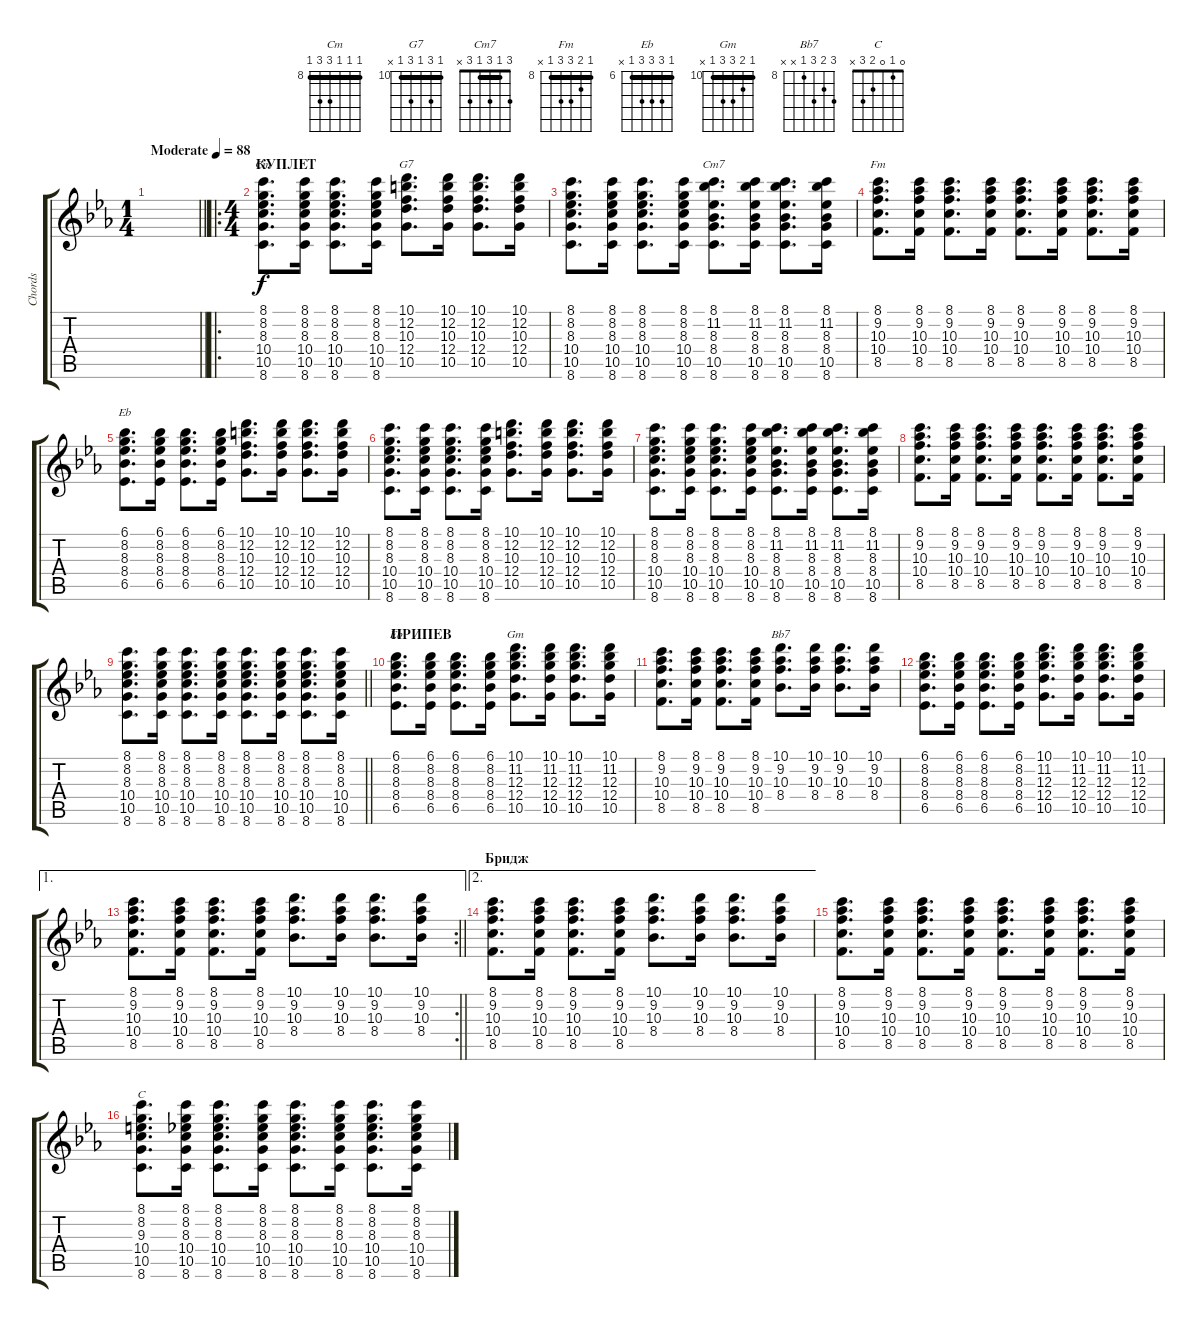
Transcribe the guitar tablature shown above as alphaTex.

\track ("Chords" "Chords") {instrument acousticguitarsteel}
\staff {score tabs}
\tuning (E4 B3 G3 D3 A2 E2) {hide}
\chord ("Cm" 8 8 8 10 10 8) {firstfret 8 barre 8}
\chord ("G7" 10 12 10 12 10 x) {firstfret 10 barre 10}
\chord ("Cm7" 3 1 3 1 3 x) {barre 1}
\chord ("Fm" 8 9 10 10 8 x) {firstfret 8 barre 8}
\chord ("Eb" 3 4 3 1 x x) {barre 3}
\chord ("Eb" 6 8 8 8 6 x) {firstfret 6 barre 6}
\chord ("Gm" 10 11 12 12 10 x) {firstfret 10 barre 10}
\chord ("Bb7" 10 9 10 8 x x) {firstfret 8}
\chord ("C" 0 1 0 2 3 x)
\ts (1 4)
\tempo (88 "Moderate")
\clef g2
\barLineRight lightlight
\ks cminor
|
\ro
\ts (4 4)
\section ("" "КУПЛЕТ")
(8.1 8.2 8.3 10.4 10.5 8.6).8{d ch "Cm"} (8.1 8.2 8.3 10.4 10.5 8.6).16 (8.1 8.2 8.3 10.4 10.5 8.6).8{d} (8.1 8.2 8.3 10.4 10.5 8.6).16 (10.1 12.2 10.3 12.4 10.5).8{d ch "G7"} (10.1 12.2 10.3 12.4 10.5).16 (10.1 12.2 10.3 12.4 10.5).8{d} (10.1 12.2 10.3 12.4 10.5).16 |
(8.1 8.2 8.3 10.4 10.5 8.6).8{d} (8.1 8.2 8.3 10.4 10.5 8.6).16 (8.1 8.2 8.3 10.4 10.5 8.6).8{d} (8.1 8.2 8.3 10.4 10.5 8.6).16 (8.1 11.2 8.3 8.4 10.5 8.6).8{d ch "Cm7"} (8.1 11.2 8.3 8.4 10.5 8.6).16 (8.1 11.2 8.3 8.4 10.5 8.6).8{d} (8.1 11.2 8.3 8.4 10.5 8.6).16 |
(8.1 9.2 10.3 10.4 8.5).8{d ch "Fm"} (8.1 9.2 10.3 10.4 8.5).16 (8.1 9.2 10.3 10.4 8.5).8{d} (8.1 9.2 10.3 10.4 8.5).16 (8.1 9.2 10.3 10.4 8.5).8{d} (8.1 9.2 10.3 10.4 8.5).16 (8.1 9.2 10.3 10.4 8.5).8{d} (8.1 9.2 10.3 10.4 8.5).16 |
(6.1 8.2 8.3 8.4 6.5).8{d ch "Eb"} (6.1 8.2 8.3 8.4 6.5).16 (6.1 8.2 8.3 8.4 6.5).8{d} (6.1 8.2 8.3 8.4 6.5).16 (10.1 12.2 10.3 12.4 10.5).8{d} (10.1 12.2 10.3 12.4 10.5).16 (10.1 12.2 10.3 12.4 10.5).8{d} (10.1 12.2 10.3 12.4 10.5).16 |
(8.1 8.2 8.3 10.4 10.5 8.6).8{d} (8.1 8.2 8.3 10.4 10.5 8.6).16 (8.1 8.2 8.3 10.4 10.5 8.6).8{d} (8.1 8.2 8.3 10.4 10.5 8.6).16 (10.1 12.2 10.3 12.4 10.5).8{d} (10.1 12.2 10.3 12.4 10.5).16 (10.1 12.2 10.3 12.4 10.5).8{d} (10.1 12.2 10.3 12.4 10.5).16 |
(8.1 8.2 8.3 10.4 10.5 8.6).8{d} (8.1 8.2 8.3 10.4 10.5 8.6).16 (8.1 8.2 8.3 10.4 10.5 8.6).8{d} (8.1 8.2 8.3 10.4 10.5 8.6).16 (8.1 11.2 8.3 8.4 10.5 8.6).8{d} (8.1 11.2 8.3 8.4 10.5 8.6).16 (8.1 11.2 8.3 8.4 10.5 8.6).8{d} (8.1 11.2 8.3 8.4 10.5 8.6).16 |
(8.1 9.2 10.3 10.4 8.5).8{d} (8.1 9.2 10.3 10.4 8.5).16 (8.1 9.2 10.3 10.4 8.5).8{d} (8.1 9.2 10.3 10.4 8.5).16 (8.1 9.2 10.3 10.4 8.5).8{d} (8.1 9.2 10.3 10.4 8.5).16 (8.1 9.2 10.3 10.4 8.5).8{d} (8.1 9.2 10.3 10.4 8.5).16 |
\barLineRight lightlight
(8.1 8.2 8.3 10.4 10.5 8.6).8{d} (8.1 8.2 8.3 10.4 10.5 8.6).16 (8.1 8.2 8.3 10.4 10.5 8.6).8{d} (8.1 8.2 8.3 10.4 10.5 8.6).16 (8.1 8.2 8.3 10.4 10.5 8.6).8{d} (8.1 8.2 8.3 10.4 10.5 8.6).16 (8.1 8.2 8.3 10.4 10.5 8.6).8{d} (8.1 8.2 8.3 10.4 10.5 8.6).16 |
\section ("" "ПРИПЕВ")
(6.1 8.2 8.3 8.4 6.5).8{d ch "Eb"} (6.1 8.2 8.3 8.4 6.5).16 (6.1 8.2 8.3 8.4 6.5).8{d} (6.1 8.2 8.3 8.4 6.5).16 (10.1 11.2 12.3 12.4 10.5).8{d ch "Gm"} (10.1 11.2 12.3 12.4 10.5).16 (10.1 11.2 12.3 12.4 10.5).8{d} (10.1 11.2 12.3 12.4 10.5).16 |
(8.1 9.2 10.3 10.4 8.5).8{d} (8.1 9.2 10.3 10.4 8.5).16 (8.1 9.2 10.3 10.4 8.5).8{d} (8.1 9.2 10.3 10.4 8.5).16 (10.1 9.2 10.3 8.4).8{d ch "Bb7"} (10.1 9.2 10.3 8.4).16 (10.1 9.2 10.3 8.4).8{d} (10.1 9.2 10.3 8.4).16 |
(6.1 8.2 8.3 8.4 6.5).8{d} (6.1 8.2 8.3 8.4 6.5).16 (6.1 8.2 8.3 8.4 6.5).8{d} (6.1 8.2 8.3 8.4 6.5).16 (10.1 11.2 12.3 12.4 10.5).8{d} (10.1 11.2 12.3 12.4 10.5).16 (10.1 11.2 12.3 12.4 10.5).8{d} (10.1 11.2 12.3 12.4 10.5).16 |
\ae 1
\rc 2
\barLineRight lightlight
(8.1 9.2 10.3 10.4 8.5).8{d} (8.1 9.2 10.3 10.4 8.5).16 (8.1 9.2 10.3 10.4 8.5).8{d} (8.1 9.2 10.3 10.4 8.5).16 (10.1 9.2 10.3 8.4).8{d} (10.1 9.2 10.3 8.4).16 (10.1 9.2 10.3 8.4).8{d} (10.1 9.2 10.3 8.4).16 |
\ae 2
\section ("" "Бридж")
(8.1 9.2 10.3 10.4 8.5).8{d} (8.1 9.2 10.3 10.4 8.5).16 (8.1 9.2 10.3 10.4 8.5).8{d} (8.1 9.2 10.3 10.4 8.5).16 (10.1 9.2 10.3 8.4).8{d} (10.1 9.2 10.3 8.4).16 (10.1 9.2 10.3 8.4).8{d} (10.1 9.2 10.3 8.4).16 |
(8.1 9.2 10.3 10.4 8.5).8{d} (8.1 9.2 10.3 10.4 8.5).16 (8.1 9.2 10.3 10.4 8.5).8{d} (8.1 9.2 10.3 10.4 8.5).16 (8.1 9.2 10.3 10.4 8.5).8{d} (8.1 9.2 10.3 10.4 8.5).16 (8.1 9.2 10.3 10.4 8.5).8{d} (8.1 9.2 10.3 10.4 8.5).16 |
(8.1 8.2 9.3 10.4 10.5 8.6).8{d ch "C"} (8.1 8.2 8.3 10.4 10.5 8.6).16 (8.1 8.2 8.3 10.4 10.5 8.6).8{d} (8.1 8.2 8.3 10.4 10.5 8.6).16 (8.1 8.2 8.3 10.4 10.5 8.6).8{d} (8.1 8.2 8.3 10.4 10.5 8.6).16 (8.1 8.2 8.3 10.4 10.5 8.6).8{d} (8.1 8.2 8.3 10.4 10.5 8.6).16
